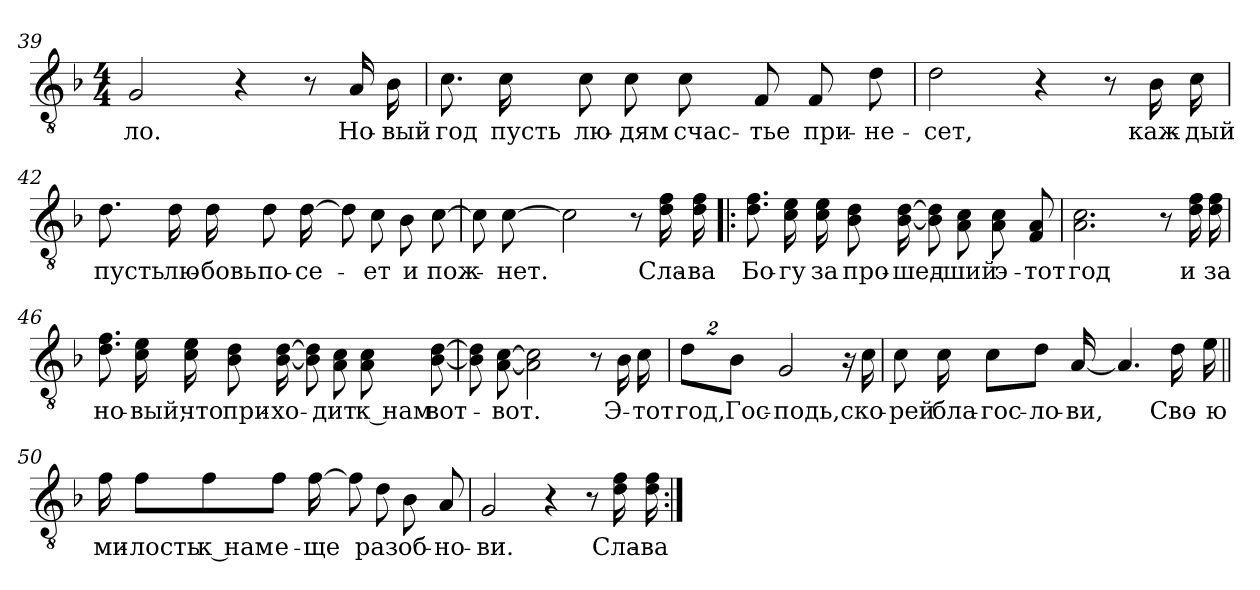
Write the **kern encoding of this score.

**kern	**text
*part1	*part1
*staff1	*staff1
!!LO:LB:g=z
*clefGv2	*
*k[b-]	*
*F:	*
*M4/4	*
=39	=39
!	!LO:LY:b:color=#000000
2Gi/	-ло.
4r	.
8r	.
!	!LO:LY:b:color=#000000
16Ai/	Но-
!	!LO:LY:b:color=#000000
16B-i\	-вый
=40	=40
!	!LO:LY:b:color=#000000
8.ci\	год
!	!LO:LY:b:color=#000000
16ci\	пусть
!	!LO:LY:b:color=#000000
8ci\	лю-
!	!LO:LY:b:color=#000000
8ci\	-дям
!	!LO:LY:b:color=#000000
8ci\	счас-
!	!LO:LY:b:color=#000000
8Fi/	-тье
!	!LO:LY:b:color=#000000
8Fi/	при-
!	!LO:LY:b:color=#000000
8di\	-не-
=41	=41
!	!LO:LY:b:color=#000000
2di\	-сет,
4r	.
8r	.
!	!LO:LY:b:color=#000000
16B-i\	каж-
!	!LO:LY:b:color=#000000
16ci\	-дый
!!LO:LB:g=z
=42	=42
!	!LO:LY:b:color=#000000
8.di\	пусть
!	!LO:LY:b:color=#000000
16di\	лю-
!	!LO:LY:b:color=#000000
16di\	-бовь
!	!LO:LY:b:color=#000000
8di\	по-
!	!LO:LY:b:color=#000000
[>16di\	-се-
8di\]	.
!	!LO:LY:b:color=#000000
8ci\	-ет
!	!LO:LY:b:color=#000000
8B-i\	и
!	!LO:LY:b:color=#000000
[>8ci\	пож-
=43	=43
8ci\]	.
!	!LO:LY:b:color=#000000
[>8ci\	-нет.
2ci\]	.
8r	.
!	!LO:LY:b:color=#000000
16di\ 16fi	Сла-
!	!LO:LY:b:color=#000000
16di\ 16fi	-ва
=44!|:	=44!|:
!	!LO:LY:b:color=#000000
8.di\ 8.fi	Бо-
!	!LO:LY:b:color=#000000
16ci\ 16ei	-гу
!	!LO:LY:b:color=#000000
16ci\ 16ei	за
!	!LO:LY:b:color=#000000
8B-i\ 8di	про-
!	!LO:LY:b:color=#000000
[<16B-i\ [>16di	-шед-
8B-i\] 8di]	.
!	!LO:LY:b:color=#000000
8Ai\ 8ci	-ший
!	!LO:LY:b:color=#000000
8Ai\ 8ci	э-
!	!LO:LY:b:color=#000000
8Fi/ 8Ai	-тот
!!LO:LB:g=z
=45	=45
!	!LO:LY:b:color=#000000
2.Ai\ 2.ci	год
8r	.
!	!LO:LY:b:color=#000000
16di\ 16fi	и
!	!LO:LY:b:color=#000000
16di\ 16fi	за
=46	=46
!	!LO:LY:b:color=#000000
8.di\ 8.fi	но-
!	!LO:LY:b:color=#000000
16ci\ 16ei	-вый,
!	!LO:LY:b:color=#000000
16ci\ 16ei	что
!	!LO:LY:b:color=#000000
8B-i\ 8di	при-
!	!LO:LY:b:color=#000000
[<16B-i\ [>16di	-хо-
8B-i\] 8di]	.
!	!LO:LY:b:color=#000000
8Ai\ 8ci	-дит
!	!LO:LY:b:color=#000000
8Ai\ 8ci	к нам
!	!LO:LY:b:color=#000000
[<8B-i\ [>8di	вот-
=47	=47
8B-i\] 8di]	.
!	!LO:LY:b:color=#000000
[<8Ai\ [>8ci	-вот.
2Ai\] 2ci]	.
8r	.
!	!LO:LY:b:color=#000000
16B-i\	Э-
!	!LO:LY:b:color=#000000
16ci\	-тот
=48	=48
*Xbrackettup	*
!	!LO:LY:b:color=#000000
16%3di\L	год,
!	!LO:LY:b:color=#000000
16%3B-i\J	Гос-
!	!LO:LY:b:color=#000000
2Gi/	-подь,
16r	.
!	!LO:LY:b:color=#000000
16ci\	ско-
!!LO:LB:g=z
=49	=49
!	!LO:LY:b:color=#000000
8ci\	-рей
!	!LO:LY:b:color=#000000
16ci\	бла-
!	!LO:LY:b:color=#000000
8ci\L	-гос-
!	!LO:LY:b:color=#000000
8di\J	-ло-
!	!LO:LY:b:color=#000000
[<16Ai/	-ви,
4.Ai/]	.
!	!LO:LY:b:color=#000000
16di\	Сво-
!	!LO:LY:b:color=#000000
16ei\	-ю
=50||	=50||
!	!LO:LY:b:color=#000000
16fi\	ми-
!	!LO:LY:b:color=#000000
8fi\L	-лость
!	!LO:LY:b:color=#000000
8fi\	к нам
!	!LO:LY:b:color=#000000
8fi\J	е-
!	!LO:LY:b:color=#000000
[>16fi\	-ще
8fi\]	.
!	!LO:LY:b:color=#000000
8di\	раз
!	!LO:LY:b:color=#000000
8B-i\	об-
!	!LO:LY:b:color=#000000
8Ai/	-но-
=51	=51
!	!LO:LY:b:color=#000000
2Gi/	-ви.
4r	.
8r	.
!	!LO:LY:b:color=#000000
16di\ 16fi	Сла-
!	!LO:LY:b:color=#000000
16di\ 16fi	-ва
=:|!	=:|!
*-	*-
